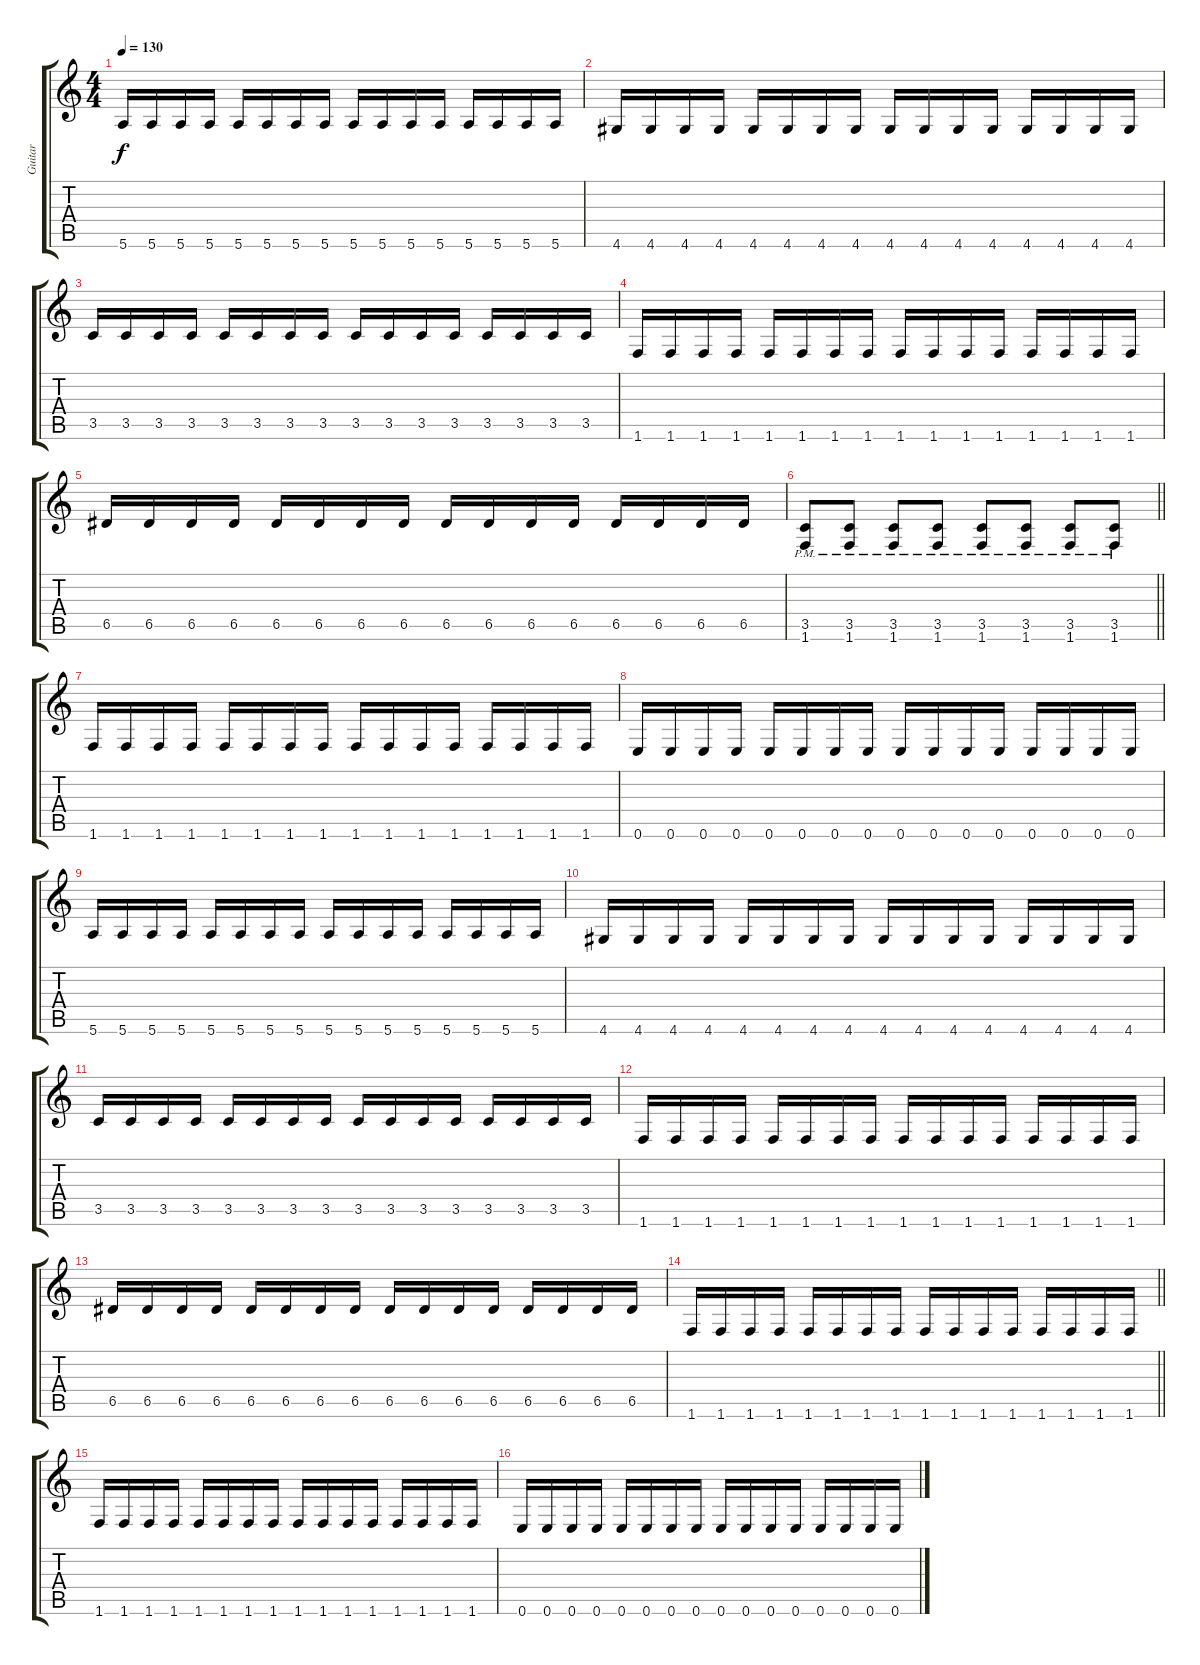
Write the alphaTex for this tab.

\track ("Guitar " "Guitar ") {instrument distortionguitar}
\staff {score tabs}
\tuning (E4 B3 G3 D3 A2 E2) {hide}
\ts (4 4)
\tempo 130
\clef g2
\ks c
5.6.16{dy f} 5.6.16 5.6.16 5.6.16 5.6.16 5.6.16 5.6.16 5.6.16 5.6.16 5.6.16 5.6.16 5.6.16 5.6.16 5.6.16 5.6.16 5.6.16 |
4.6.16 4.6.16 4.6.16 4.6.16 4.6.16 4.6.16 4.6.16 4.6.16 4.6.16 4.6.16 4.6.16 4.6.16 4.6.16 4.6.16 4.6.16 4.6.16 |
3.5.16 3.5.16 3.5.16 3.5.16 3.5.16 3.5.16 3.5.16 3.5.16 3.5.16 3.5.16 3.5.16 3.5.16 3.5.16 3.5.16 3.5.16 3.5.16 |
1.6.16 1.6.16 1.6.16 1.6.16 1.6.16 1.6.16 1.6.16 1.6.16 1.6.16 1.6.16 1.6.16 1.6.16 1.6.16 1.6.16 1.6.16 1.6.16 |
6.5.16 6.5.16 6.5.16 6.5.16 6.5.16 6.5.16 6.5.16 6.5.16 6.5.16 6.5.16 6.5.16 6.5.16 6.5.16 6.5.16 6.5.16 6.5.16 |
\barLineRight lightlight
(3.5{pm} 1.6{pm}).8 (3.5{pm} 1.6{pm}).8 (3.5{pm} 1.6{pm}).8 (3.5{pm} 1.6{pm}).8 (3.5{pm} 1.6{pm}).8 (3.5{pm} 1.6{pm}).8 (3.5{pm} 1.6{pm}).8 (3.5{pm} 1.6{pm}).8 |
1.6.16 1.6.16 1.6.16 1.6.16 1.6.16 1.6.16 1.6.16 1.6.16 1.6.16 1.6.16 1.6.16 1.6.16 1.6.16 1.6.16 1.6.16 1.6.16 |
0.6.16 0.6.16 0.6.16 0.6.16 0.6.16 0.6.16 0.6.16 0.6.16 0.6.16 0.6.16 0.6.16 0.6.16 0.6.16 0.6.16 0.6.16 0.6.16 |
5.6.16 5.6.16 5.6.16 5.6.16 5.6.16 5.6.16 5.6.16 5.6.16 5.6.16 5.6.16 5.6.16 5.6.16 5.6.16 5.6.16 5.6.16 5.6.16 |
4.6.16 4.6.16 4.6.16 4.6.16 4.6.16 4.6.16 4.6.16 4.6.16 4.6.16 4.6.16 4.6.16 4.6.16 4.6.16 4.6.16 4.6.16 4.6.16 |
3.5.16 3.5.16 3.5.16 3.5.16 3.5.16 3.5.16 3.5.16 3.5.16 3.5.16 3.5.16 3.5.16 3.5.16 3.5.16 3.5.16 3.5.16 3.5.16 |
1.6.16 1.6.16 1.6.16 1.6.16 1.6.16 1.6.16 1.6.16 1.6.16 1.6.16 1.6.16 1.6.16 1.6.16 1.6.16 1.6.16 1.6.16 1.6.16 |
6.5.16 6.5.16 6.5.16 6.5.16 6.5.16 6.5.16 6.5.16 6.5.16 6.5.16 6.5.16 6.5.16 6.5.16 6.5.16 6.5.16 6.5.16 6.5.16 |
\barLineRight lightlight
1.6.16 1.6.16 1.6.16 1.6.16 1.6.16 1.6.16 1.6.16 1.6.16 1.6.16 1.6.16 1.6.16 1.6.16 1.6.16 1.6.16 1.6.16 1.6.16 |
1.6.16 1.6.16 1.6.16 1.6.16 1.6.16 1.6.16 1.6.16 1.6.16 1.6.16 1.6.16 1.6.16 1.6.16 1.6.16 1.6.16 1.6.16 1.6.16 |
0.6.16 0.6.16 0.6.16 0.6.16 0.6.16 0.6.16 0.6.16 0.6.16 0.6.16 0.6.16 0.6.16 0.6.16 0.6.16 0.6.16 0.6.16 0.6.16
